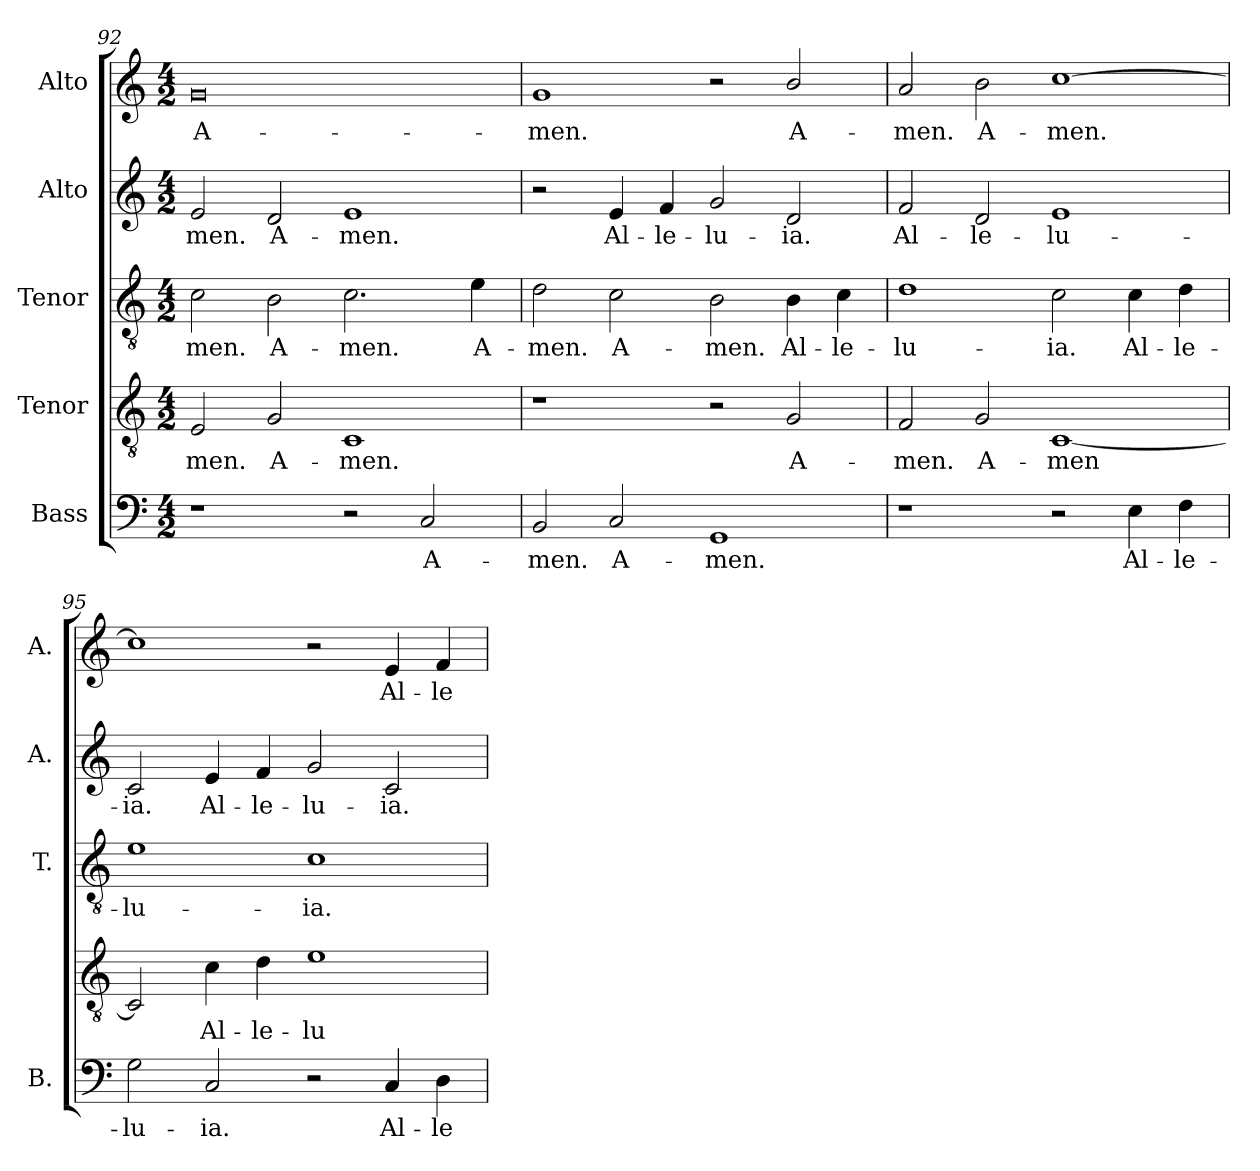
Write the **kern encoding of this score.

**kern	**text	**kern	**text	**kern	**text	**kern	**text	**kern	**text
*part5	*part5	*part4	*part4	*part3	*part3	*part2	*part2	*part1	*part1
*staff5	*staff5	*staff4	*staff4	*staff3	*staff3	*staff2	*staff2	*staff1	*staff1
*I"Bass	*	*I"Tenor	*	*I"Tenor	*	*I"Alto	*	*I"Alto	*
*I'B.	*	*	*	*I'T.	*	*I'A.	*	*I'A.	*
*clefF4	*	*clefGv2	*	*clefGv2	*	*clefG2	*	*clefG2	*
*	*	*ITrd7c12	*	*ITrd7c12	*	*	*	*	*
*k[]	*	*k[]	*	*k[]	*	*k[]	*	*k[]	*
*C:	*	*C:	*	*C:	*	*C:	*	*C:	*
*M4/2	*	*M4/2	*	*M4/2	*	*M4/2	*	*M4/2	*
=92	=92	=92	=92	=92	=92	=92	=92	=92	=92
!	!	!	!LO:LY:b:color=#000000	!	!	!	!	!	!
!	!	!	!	!	!LO:LY:b:color=#000000	!	!	!	!
!	!	!	!	!	!	!	!LO:LY:b:color=#000000	!	!
!	!	!	!	!	!	!	!	!	!LO:LY:b:color=#000000
1r	.	2EEi/	-men.	2Ci\	-men.	2ei/	-men.	0gi	A-
!	!	!	!LO:LY:b:color=#000000	!	!	!	!	!	!
!	!	!	!	!	!LO:LY:b:color=#000000	!	!	!	!
!	!	!	!	!	!	!	!LO:LY:b:color=#000000	!	!
.	.	2GGi/	A-	2BBi\	A-	2di/	A-	.	.
!	!	!	!LO:LY:b:color=#000000	!	!	!	!	!	!
!	!	!	!	!	!LO:LY:b:color=#000000	!	!	!	!
!	!	!	!	!	!	!	!LO:LY:b:color=#000000	!	!
2r	.	1CCi	-men.	2.Ci\	-men.	1ei	-men.	.	.
!	!LO:LY:b:color=#000000	!	!	!	!	!	!	!	!
2Ci/	A-	.	.	.	.	.	.	.	.
!	!	!	!	!	!LO:LY:b:color=#000000	!	!	!	!
.	.	.	.	4Ei\	A-	.	.	.	.
=93	=93	=93	=93	=93	=93	=93	=93	=93	=93
!	!LO:LY:b:color=#000000	!	!	!	!	!	!	!	!
!	!	!	!	!	!LO:LY:b:color=#000000	!	!	!	!
!	!	!	!	!	!	!	!	!	!LO:LY:b:color=#000000
2BBi/	-men.	1r	.	2Di\	-men.	2r	.	1gi	-men.
!	!LO:LY:b:color=#000000	!	!	!	!	!	!	!	!
!	!	!	!	!	!LO:LY:b:color=#000000	!	!	!	!
!	!	!	!	!	!	!	!LO:LY:b:color=#000000	!	!
2Ci/	A-	.	.	2Ci\	A-	4ei/	Al-	.	.
!	!	!	!	!	!	!	!LO:LY:b:color=#000000	!	!
.	.	.	.	.	.	4fi/	-le-	.	.
!	!LO:LY:b:color=#000000	!	!	!	!	!	!	!	!
!	!	!	!	!	!LO:LY:b:color=#000000	!	!	!	!
!	!	!	!	!	!	!	!LO:LY:b:color=#000000	!	!
1GGi	-men.	2r	.	2BBi\	-men.	2gi/	-lu-	2r	.
!	!	!	!LO:LY:b:color=#000000	!	!	!	!	!	!
!	!	!	!	!	!LO:LY:b:color=#000000	!	!	!	!
!	!	!	!	!	!	!	!LO:LY:b:color=#000000	!	!
!	!	!	!	!	!	!	!	!	!LO:LY:b:color=#000000
.	.	2GGi/	A-	4BBi\	Al-	2di/	-ia.	2bi/	A-
!	!	!	!	!	!LO:LY:b:color=#000000	!	!	!	!
.	.	.	.	4Ci\	-le-	.	.	.	.
=94	=94	=94	=94	=94	=94	=94	=94	=94	=94
!	!	!	!LO:LY:b:color=#000000	!	!	!	!	!	!
!	!	!	!	!	!LO:LY:b:color=#000000	!	!	!	!
!	!	!	!	!	!	!	!LO:LY:b:color=#000000	!	!
!	!	!	!	!	!	!	!	!	!LO:LY:b:color=#000000
1r	.	2FFi/	-men.	1Di	-lu-	2fi/	Al-	2ai/	-men.
!	!	!	!LO:LY:b:color=#000000	!	!	!	!	!	!
!	!	!	!	!	!	!	!LO:LY:b:color=#000000	!	!
!	!	!	!	!	!	!	!	!	!LO:LY:b:color=#000000
.	.	2GGi/	A-	.	.	2di/	-le-	2bi\	A-
!	!	!	!LO:LY:b:color=#000000	!	!	!	!	!	!
!	!	!	!	!	!LO:LY:b:color=#000000	!	!	!	!
!	!	!	!	!	!	!	!LO:LY:b:color=#000000	!	!
!	!	!	!	!	!	!	!	!	!LO:LY:b:color=#000000
2r	.	[1CCi	-men	2Ci\	-ia.	1ei	-lu-	[1cci	-men.
!	!LO:LY:b:color=#000000	!	!	!	!	!	!	!	!
!	!	!	!	!	!LO:LY:b:color=#000000	!	!	!	!
4Ei\	Al-	.	.	4Ci\	Al-	.	.	.	.
!	!LO:LY:b:color=#000000	!	!	!	!	!	!	!	!
!	!	!	!	!	!LO:LY:b:color=#000000	!	!	!	!
4Fi\	-le-	.	.	4Di\	-le-	.	.	.	.
=95	=95	=95	=95	=95	=95	=95	=95	=95	=95
!	!LO:LY:b:color=#000000	!	!	!	!	!	!	!	!
!	!	!	!	!	!LO:LY:b:color=#000000	!	!	!	!
!	!	!	!	!	!	!	!LO:LY:b:color=#000000	!	!
2Gi\	-lu-	2CCi/]	.	1Ei	-lu-	2ci/	-ia.	1cci]	.
!	!LO:LY:b:color=#000000	!	!	!	!	!	!	!	!
!	!	!	!LO:LY:b:color=#000000	!	!	!	!	!	!
!	!	!	!	!	!	!	!LO:LY:b:color=#000000	!	!
2Ci/	-ia.	4Ci\	Al-	.	.	4ei/	Al-	.	.
!	!	!	!LO:LY:b:color=#000000	!	!	!	!	!	!
!	!	!	!	!	!	!	!LO:LY:b:color=#000000	!	!
.	.	4Di\	-le-	.	.	4fi/	-le-	.	.
!	!	!	!LO:LY:b:color=#000000	!	!	!	!	!	!
!	!	!	!	!	!LO:LY:b:color=#000000	!	!	!	!
!	!	!	!	!	!	!	!LO:LY:b:color=#000000	!	!
2r	.	1Ei	-lu-	1Ci	-ia.	2gi/	-lu-	2r	.
!	!LO:LY:b:color=#000000	!	!	!	!	!	!	!	!
!	!	!	!	!	!	!	!LO:LY:b:color=#000000	!	!
!	!	!	!	!	!	!	!	!	!LO:LY:b:color=#000000
4Ci/	Al-	.	.	.	.	2ci/	-ia.	4ei/	Al-
!	!LO:LY:b:color=#000000	!	!	!	!	!	!	!	!
!	!	!	!	!	!	!	!	!	!LO:LY:b:color=#000000
4Di\	-le-	.	.	.	.	.	.	4fi/	-le-
=	=	=	=	=	=	=	=	=	=
*-	*-	*-	*-	*-	*-	*-	*-	*-	*-
